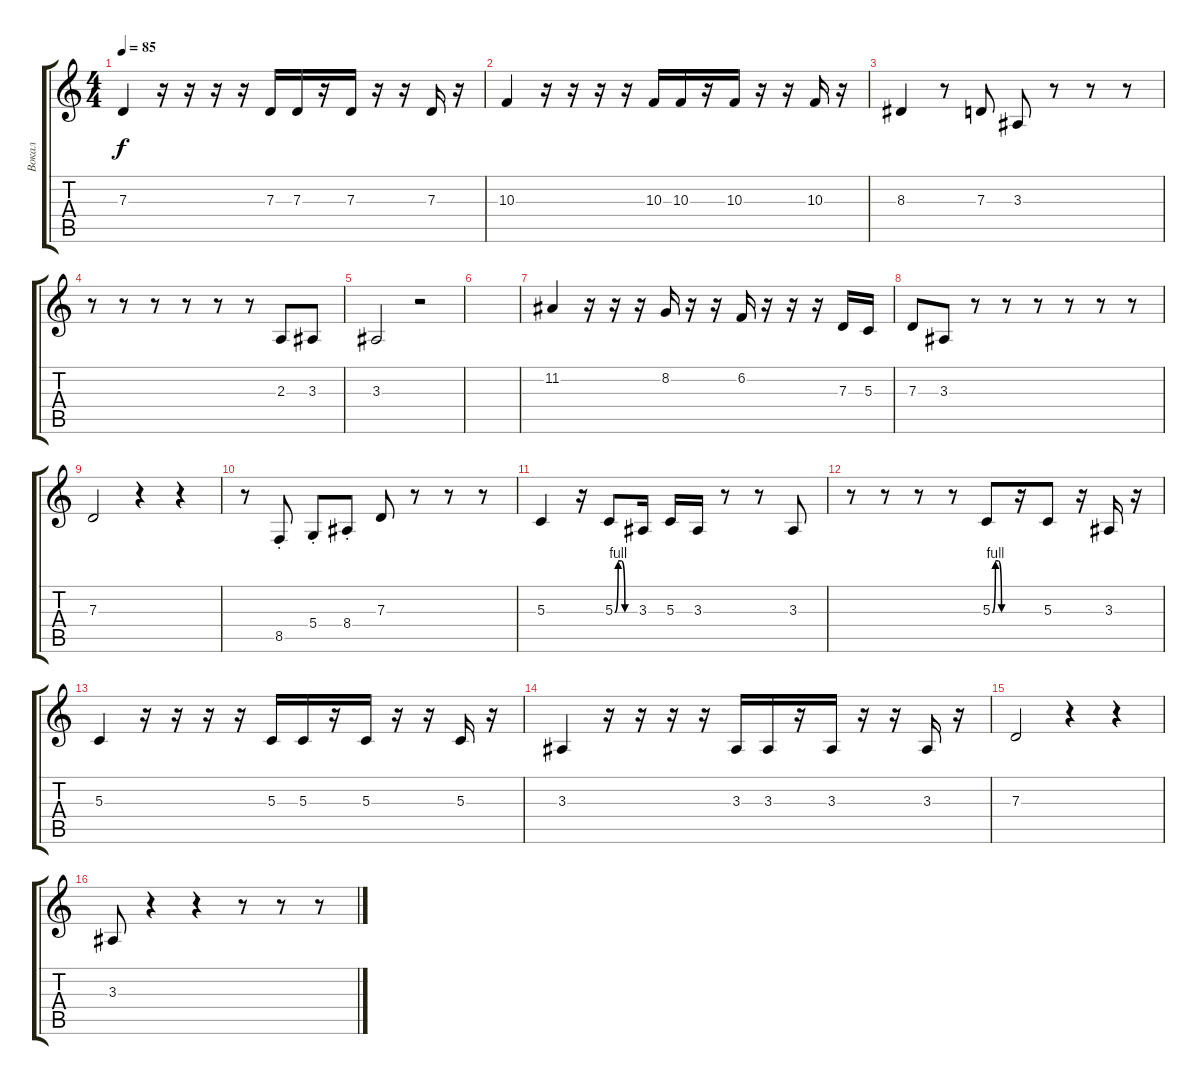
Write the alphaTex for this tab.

\track ("Вокал" "Вокал") {instrument voiceoohs}
\staff {score tabs}
\tuning (E4 B3 G3 D3 A2 E2) {hide}
\ts (4 4)
\tempo 85
\clef g2
\ks c
7.3.4{dy f} r.16 r.16 r.16 r.16 7.3.16 7.3.16 r.16 7.3.16 r.16 r.16 7.3.16 r.16 |
10.3.4 r.16 r.16 r.16 r.16 10.3.16 10.3.16 r.16 10.3.16 r.16 r.16 10.3.16 r.16 |
8.3.4 r.8 7.3.8 3.3.8 r.8 r.8 r.8 |
r.8 r.8 r.8 r.8 r.8 r.8 2.3.8 3.3.8 |
3.3.2 r.2 |
|
11.2.4 r.16 r.16 r.16 8.2.16 r.16 r.16 6.2.16 r.16 r.16 r.16 7.3.16 5.3.16 |
7.3.8 3.3.8 r.8 r.8 r.8 r.8 r.8 r.8 |
7.3.2 r.4 r.4 |
r.8 8.5{st}.8 5.4{st}.8 8.4{st}.8 7.3.8 r.8 r.8 r.8 |
5.3.4 r.16 5.3{be (custom 0 0 10 4 20 4 30 0 60 0)}.8 3.3.16 5.3.16 3.3.16 r.8 r.8 3.3.8 |
r.8 r.8 r.8 r.8 5.3{be (custom 0 0 10 4 20 4 30 0 60 0)}.8 r.16 5.3.8 r.16 3.3.16 r.16 |
5.3.4 r.16 r.16 r.16 r.16 5.3.16 5.3.16 r.16 5.3.16 r.16 r.16 5.3.16 r.16 |
3.3.4 r.16 r.16 r.16 r.16 3.3.16 3.3.16 r.16 3.3.16 r.16 r.16 3.3.16 r.16 |
7.3.2 r.4 r.4 |
3.3.8 r.4 r.4 r.8 r.8 r.8
